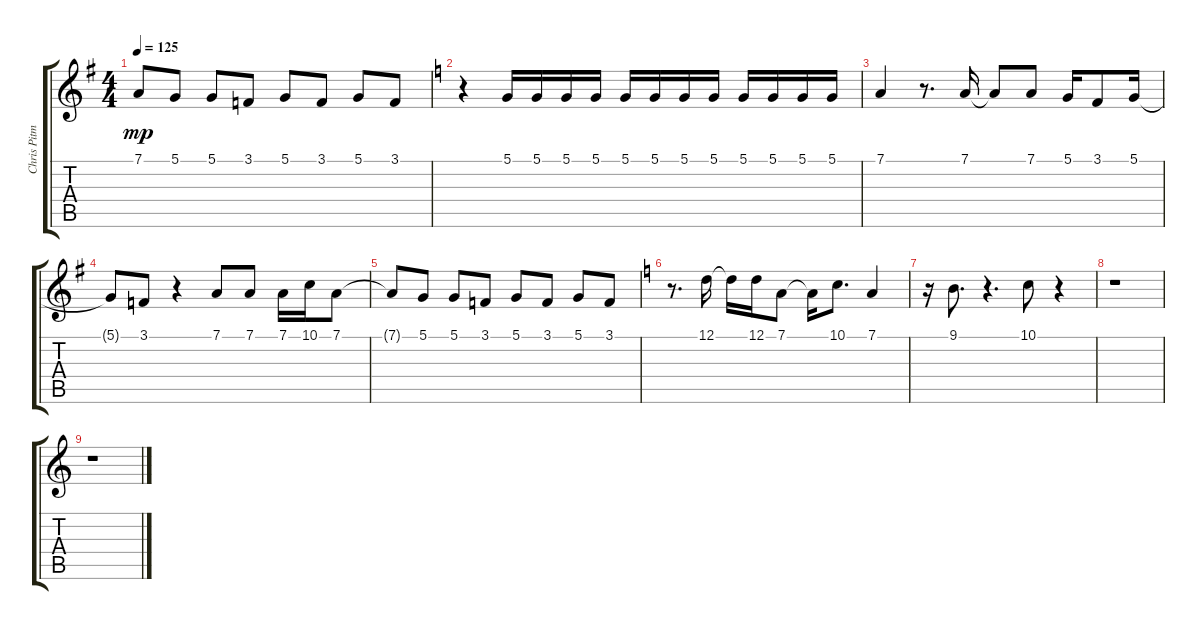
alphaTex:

\track ("Chris Pitman (VOICE)" "Chris Pitm") {instrument lead3calliope}
\staff {score tabs}
\tuning (D4 A3 F3 C3 G2 D2) {hide}
\ts (4 4)
\tempo 125
\clef g2
\ks g
7.1{t}.8{dy mp} 5.1.8 5.1.8 3.1.8 5.1.8 3.1.8 5.1.8 3.1.8 |
\ks c
r.4 5.1.16 5.1.16 5.1.16 5.1.16 5.1.16 5.1.16 5.1.16 5.1.16 5.1.16 5.1.16 5.1.16 5.1.16 |
7.1.4 r.8{d} 7.1.16 7.1{t}.8 7.1.8 5.1.16 3.1.8 5.1.16 |
\ks g
5.1{t}.8 3.1.8 r.4 7.1.8 7.1.8 7.1.16 10.1.16 7.1.8 |
7.1{t}.8 5.1.8 5.1.8 3.1.8 5.1.8 3.1.8 5.1.8 3.1.8 |
\ks c
r.8{d} 12.1.16 12.1{t}.16 12.1.16 7.1.8 7.1{t}.16 10.1.8{d} 7.1.4 |
r.16 9.1.8{d} r.4{d} 10.1.8 r.4 |
r.1 |
r.1
